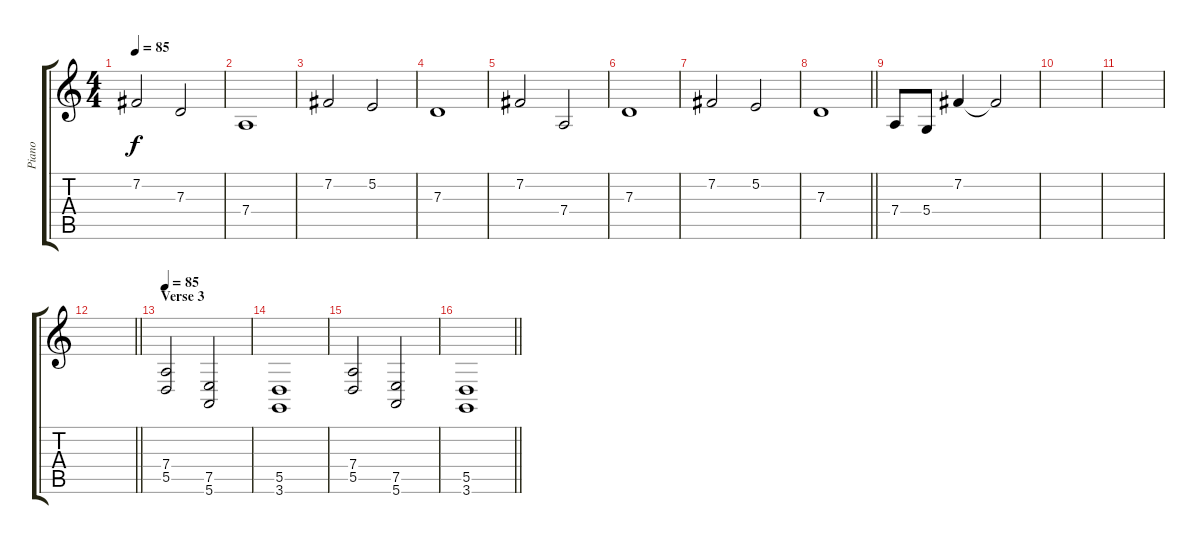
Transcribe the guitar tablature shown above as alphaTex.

\track ("Piano" "Piano") {instrument acousticgrandpiano}
\staff {score tabs}
\tuning (E4 B3 G3 D3 A2 E2) {hide}
\ts (4 4)
\tempo 85
\clef g2
\ks c
7.2.2{dy f} 7.3.2 |
7.4.1 |
7.2.2 5.2.2 |
7.3.1 |
7.2.2 7.4.2 |
7.3.1 |
7.2.2 5.2.2 |
\barLineRight lightlight
7.3.1 |
7.4.8 5.4.8 7.2.4 7.2{t}.2 |
|
|
\barLineRight lightlight
|
\section ("" "Verse 3")
\tempo 85
(7.4 5.5).2 (7.5 5.6).2 |
(5.5 3.6).1 |
(7.4 5.5).2 (7.5 5.6).2 |
\barLineRight lightlight
(5.5 3.6).1
